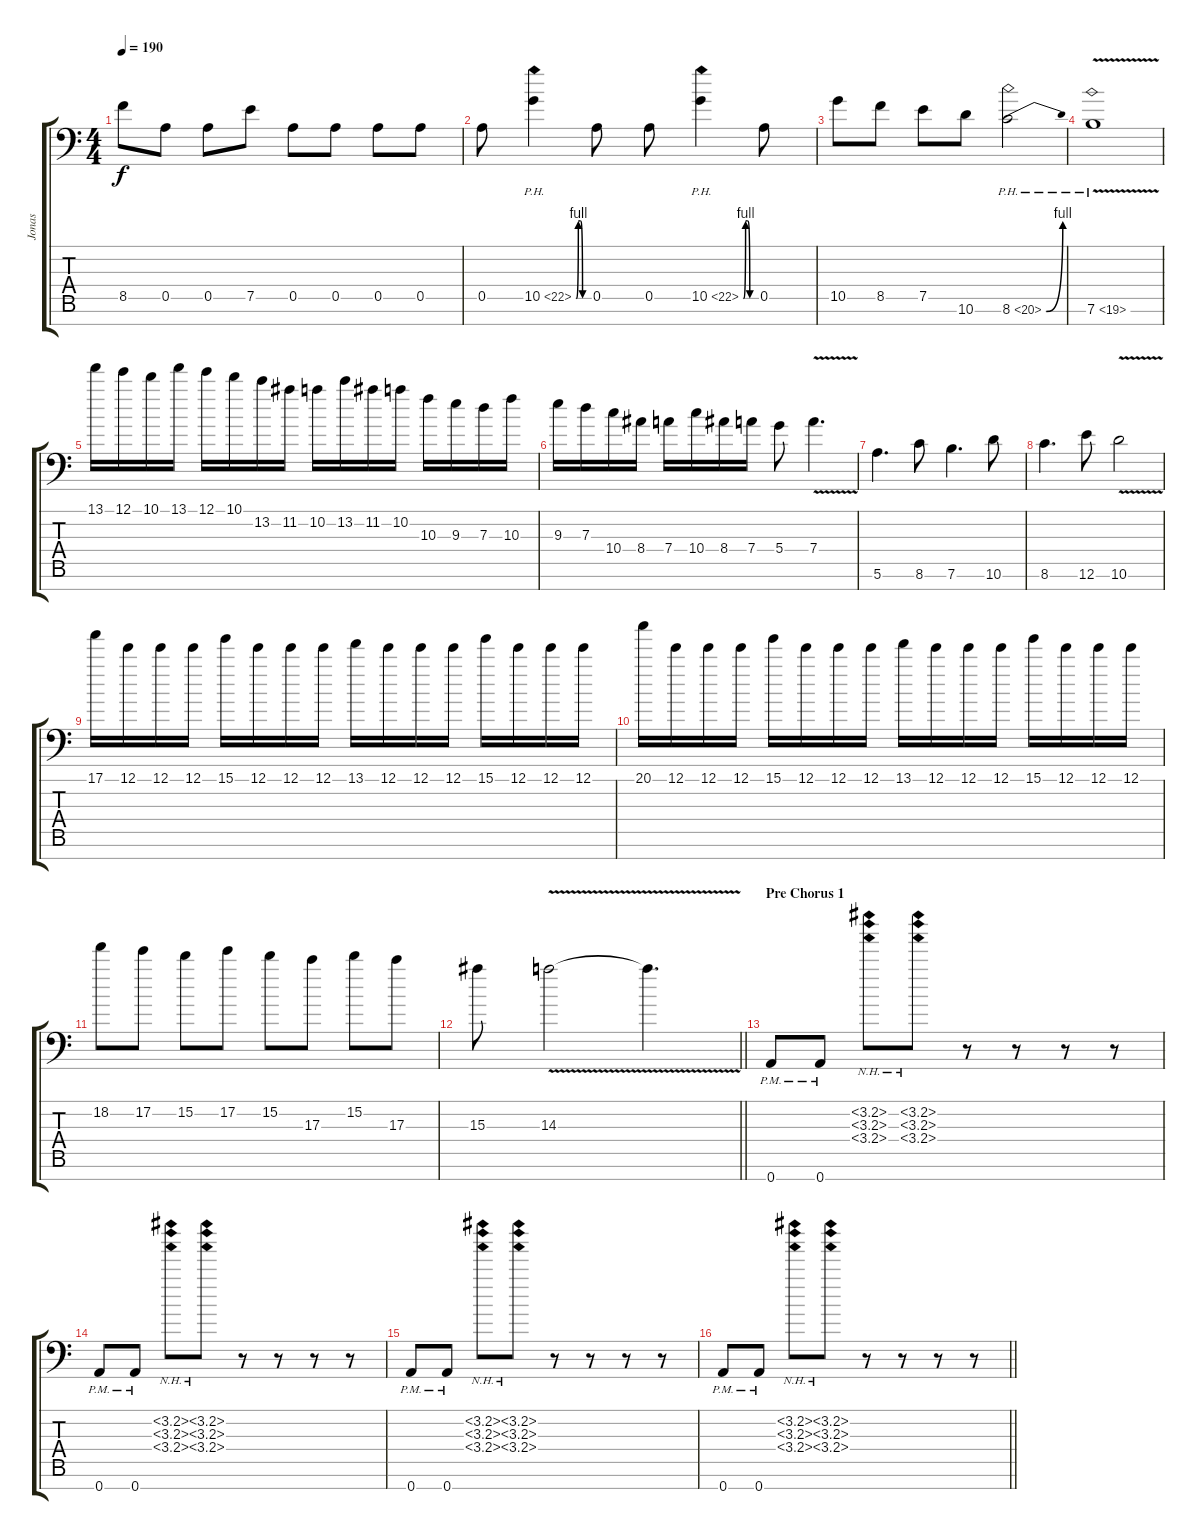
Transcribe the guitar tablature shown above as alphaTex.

\track ("Jonas" "Jonas") {instrument distortionguitar}
\staff {score tabs}
\tuning (E4 B3 G3 D3 A2 E2 A1) {hide}
\ts (4 4)
\tempo 190
\clef f4
\ks c
8.5.8{dy f} 0.5.8 0.5.8 7.5.8 0.5.8 0.5.8 0.5.8 0.5.8 |
0.5.8 10.5{be (custom 0 0 10 4 20 4 30 0 60 0) ph 12}.4 0.5.8 0.5.8 10.5{be (custom 0 0 10 4 20 4 30 0 60 0) ph 12}.4 0.5.8 |
10.5.8 8.5.8 7.5.8 10.6.8 8.6{be (bend 0 0 60 4) ph 12}.2 |
7.6{ph 12 v}.1 |
13.1.16 12.1.16 10.1.16 13.1.16 12.1.16 10.1.16 13.2.16 11.2.16 10.2.16 13.2.16 11.2.16 10.2.16 10.3.16 9.3.16 7.3.16 10.3.16 |
9.3.16 7.3.16 10.4.16 8.4.16 7.4.16 10.4.16 8.4.16 7.4.16 5.4.8 7.4{v}.4{d} |
5.6.4{d} 8.6.8 7.6.4{d} 10.6.8 |
8.6.4{d} 12.6.8 10.6{v}.2 |
17.1.16 12.1.16 12.1.16 12.1.16 15.1.16 12.1.16 12.1.16 12.1.16 13.1.16 12.1.16 12.1.16 12.1.16 15.1.16 12.1.16 12.1.16 12.1.16 |
20.1.16 12.1.16 12.1.16 12.1.16 15.1.16 12.1.16 12.1.16 12.1.16 13.1.16 12.1.16 12.1.16 12.1.16 15.1.16 12.1.16 12.1.16 12.1.16 |
18.2.8 17.2.8 15.2.8 17.2.8 15.2.8 17.3.8 15.2.8 17.3.8 |
\barLineRight lightlight
15.3.8 14.3{v}.2 14.3{t}.4{d} |
\section ("" "Pre Chorus 1")
0.7{pm}.8 0.7{pm}.8 (3.2{nh} 3.3{nh} 3.4{nh}).8 (3.2{nh} 3.3{nh} 3.4{nh}).8 r.8 r.8 r.8 r.8 |
0.7{pm}.8 0.7{pm}.8 (3.2{nh} 3.3{nh} 3.4{nh}).8 (3.2{nh} 3.3{nh} 3.4{nh}).8 r.8 r.8 r.8 r.8 |
0.7{pm}.8 0.7{pm}.8 (3.2{nh} 3.3{nh} 3.4{nh}).8 (3.2{nh} 3.3{nh} 3.4{nh}).8 r.8 r.8 r.8 r.8 |
\barLineRight lightlight
0.7{pm}.8 0.7{pm}.8 (3.2{nh} 3.3{nh} 3.4{nh}).8 (3.2{nh} 3.3{nh} 3.4{nh}).8 r.8 r.8 r.8 r.8
